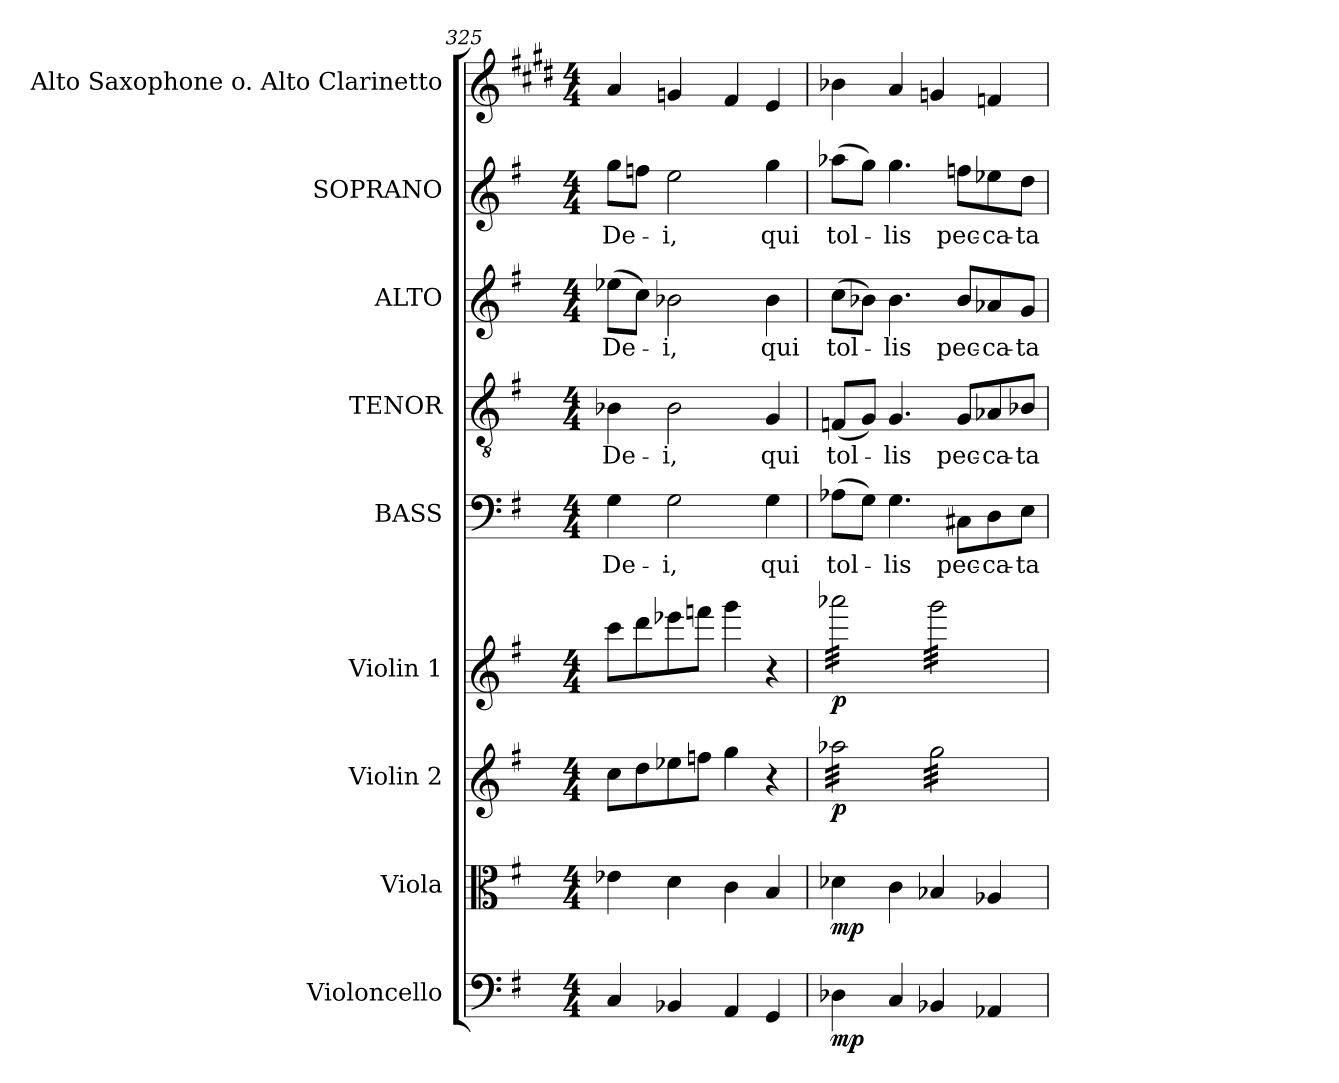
**kern	**dynam	**kern	**dynam	**kern	**dynam	**kern	**dynam	**kern	**text	**kern	**text	**kern	**text	**kern	**text	**kern
*part9	*part9	*part8	*part8	*part7	*part7	*part6	*part6	*part5	*part5	*part4	*part4	*part3	*part3	*part2	*part2	*part1
*staff9	*staff9	*staff8	*staff8	*staff7	*staff7	*staff6	*staff6	*staff5	*staff5	*staff4	*staff4	*staff3	*staff3	*staff2	*staff2	*staff1
*I"Violoncello	*	*I"Viola	*	*I"Violin 2	*	*I"Violin 1	*	*I"BASS	*	*I"TENOR	*	*I"ALTO	*	*I"SOPRANO	*	*I"Alto Saxophone o. Alto Clarinetto
*I'Vc.	*	*I'Vla.	*	*I'Vln. 2	*	*I'Vln. 1	*	*I'B.	*	*I'T.	*	*I'A.	*	*I'S.	*	*I'Alto Sax. o. Alto Clar.
*clefF4	*	*clefC3	*	*clefG2	*	*clefG2	*	*clefF4	*	*clefGv2	*	*clefG2	*	*clefG2	*	*clefG2
*	*	*	*	*	*	*	*	*	*	*ITrd7c12	*	*	*	*	*	*ITrd5c9
*k[f#]	*	*k[f#]	*	*k[f#]	*	*k[f#]	*	*k[f#]	*	*k[f#]	*	*k[f#]	*	*k[f#]	*	*k[f#]
*G:	*	*G:	*	*G:	*	*G:	*	*G:	*	*G:	*	*G:	*	*G:	*	*G:
*M4/4	*	*M4/4	*	*M4/4	*	*M4/4	*	*M4/4	*	*M4/4	*	*M4/4	*	*M4/4	*	*M4/4
=325	=325	=325	=325	=325	=325	=325	=325	=325	=325	=325	=325	=325	=325	=325	=325	=325
!	!	!	!	!	!	!	!	!	!LO:LY:b:color=#000000	!	!	!	!	!	!	!
!	!	!	!	!	!	!	!	!	!	!	!LO:LY:b:color=#000000	!	!	!	!	!
!	!	!	!	!	!	!	!	!	!	!	!	!	!LO:LY:b:color=#000000	!	!	!
!	!	!	!	!	!	!	!	!	!	!	!	!	!	!	!LO:LY:b:color=#000000	!
4Ci/	.	4e-Xi\	.	8cci\L	.	8ccci\L	.	4Gi\	De-	4BB-Xi\	De-	(8ee-Xi\L	De-	8ggi\L	De-	4ci/
.	.	.	.	8ddi\	.	8dddi\	.	.	.	.	.	8cci\J)	.	8ffni\J	.	.
!	!	!	!	!	!	!	!	!	!LO:LY:b:color=#000000	!	!	!	!	!	!	!
!	!	!	!	!	!	!	!	!	!	!	!LO:LY:b:color=#000000	!	!	!	!	!
!	!	!	!	!	!	!	!	!	!	!	!	!	!LO:LY:b:color=#000000	!	!	!
!	!	!	!	!	!	!	!	!	!	!	!	!	!	!	!LO:LY:b:color=#000000	!
4BB-Xi/	.	4di\	.	8ee-Xi\	.	8eee-Xi\	.	2Gi\	-i,	2BB-i\	-i,	2b-Xi\	-i,	2eei\	-i,	4B-Xi/
.	.	.	.	8ffni\J	.	8fffni\J	.	.	.	.	.	.	.	.	.	.
4AAi/	.	4ci\	.	4ggi\	.	4gggi\	.	.	.	.	.	.	.	.	.	4Ai/
!	!	!	!	!	!	!	!	!	!LO:LY:b:color=#000000	!	!	!	!	!	!	!
!	!	!	!	!	!	!	!	!	!	!	!LO:LY:b:color=#000000	!	!	!	!	!
!	!	!	!	!	!	!	!	!	!	!	!	!	!LO:LY:b:color=#000000	!	!	!
!	!	!	!	!	!	!	!	!	!	!	!	!	!	!	!LO:LY:b:color=#000000	!
4GGi/	.	4Bi/	.	4r	.	4r	.	4Gi\	qui	4GGi/	qui	4b-i\	qui	4ggi\	qui	4Gi/
=326	=326	=326	=326	=326	=326	=326	=326	=326	=326	=326	=326	=326	=326	=326	=326	=326
!	!	!	!	!	!	!	!	!	!LO:LY:b:color=#000000	!	!	!	!	!	!	!
!	!	!	!	!	!	!	!	!	!	!	!LO:LY:b:color=#000000	!	!	!	!	!
!	!	!	!	!	!	!	!	!	!	!	!	!	!LO:LY:b:color=#000000	!	!	!
!	!	!	!	!	!	!	!	!	!	!	!	!	!	!	!LO:LY:b:color=#000000	!
*	*	*	*	*tremolo	*	*	*	*	*	*	*	*	*	*	*	*
*	*	*	*	*	*	*tremolo	*	*	*	*	*	*	*	*	*	*
4D-Xi\	mp	4d-Xi\	mp	32aa-Xi\LLL	p	32aaa-Xi\LLL	p	(8A-Xi\L	tol-	(8FFni/L	tol-	(8cci\L	tol-	(8aa-Xi\L	tol-	4d-Xi\
.	.	.	.	32aa-Xi\	.	32aaa-Xi\	.	.	.	.	.	.	.	.	.	.
.	.	.	.	32aa-Xi\	.	32aaa-Xi\	.	.	.	.	.	.	.	.	.	.
.	.	.	.	32aa-Xi\	.	32aaa-Xi\	.	.	.	.	.	.	.	.	.	.
.	.	.	.	32aa-Xi\	.	32aaa-Xi\	.	8Gi\J)	.	8GGi/J)	.	8b-Xi\J)	.	8ggi\J)	.	.
.	.	.	.	32aa-Xi\	.	32aaa-Xi\	.	.	.	.	.	.	.	.	.	.
.	.	.	.	32aa-Xi\	.	32aaa-Xi\	.	.	.	.	.	.	.	.	.	.
.	.	.	.	32aa-Xi\	.	32aaa-Xi\	.	.	.	.	.	.	.	.	.	.
!	!	!	!	!	!	!	!	!	!LO:LY:b:color=#000000	!	!	!	!	!	!	!
!	!	!	!	!	!	!	!	!	!	!	!LO:LY:b:color=#000000	!	!	!	!	!
!	!	!	!	!	!	!	!	!	!	!	!	!	!LO:LY:b:color=#000000	!	!	!
!	!	!	!	!	!	!	!	!	!	!	!	!	!	!	!LO:LY:b:color=#000000	!
4Ci/	.	4ci\	.	32aa-Xi\	.	32aaa-Xi\	.	4.Gi\	-lis	4.GGi/	-lis	4.b-i\	-lis	4.ggi\	-lis	4ci/
.	.	.	.	32aa-Xi\	.	32aaa-Xi\	.	.	.	.	.	.	.	.	.	.
.	.	.	.	32aa-Xi\	.	32aaa-Xi\	.	.	.	.	.	.	.	.	.	.
.	.	.	.	32aa-Xi\	.	32aaa-Xi\	.	.	.	.	.	.	.	.	.	.
.	.	.	.	32aa-Xi\	.	32aaa-Xi\	.	.	.	.	.	.	.	.	.	.
.	.	.	.	32aa-Xi\	.	32aaa-Xi\	.	.	.	.	.	.	.	.	.	.
.	.	.	.	32aa-Xi\	.	32aaa-Xi\	.	.	.	.	.	.	.	.	.	.
.	.	.	.	32aa-Xi\JJJ	.	32aaa-Xi\JJJ	.	.	.	.	.	.	.	.	.	.
4BB-Xi/	.	4B-Xi/	.	32ggi\LLL	.	32gggi\LLL	.	.	.	.	.	.	.	.	.	4B-Xi/
.	.	.	.	32ggi\	.	32gggi\	.	.	.	.	.	.	.	.	.	.
.	.	.	.	32ggi\	.	32gggi\	.	.	.	.	.	.	.	.	.	.
.	.	.	.	32ggi\	.	32gggi\	.	.	.	.	.	.	.	.	.	.
!	!	!	!	!	!	!	!	!	!LO:LY:b:color=#000000	!	!	!	!	!	!	!
!	!	!	!	!	!	!	!	!	!	!	!LO:LY:b:color=#000000	!	!	!	!	!
!	!	!	!	!	!	!	!	!	!	!	!	!	!LO:LY:b:color=#000000	!	!	!
!	!	!	!	!	!	!	!	!	!	!	!	!	!	!	!LO:LY:b:color=#000000	!
.	.	.	.	32ggi\	.	32gggi\	.	8C#Xi\L	pec-	8GGi/L	pec-	8b-i/L	pec-	8ffni\L	pec-	.
.	.	.	.	32ggi\	.	32gggi\	.	.	.	.	.	.	.	.	.	.
.	.	.	.	32ggi\	.	32gggi\	.	.	.	.	.	.	.	.	.	.
.	.	.	.	32ggi\	.	32gggi\	.	.	.	.	.	.	.	.	.	.
!	!	!	!	!	!	!	!	!	!LO:LY:b:color=#000000	!	!	!	!	!	!	!
!	!	!	!	!	!	!	!	!	!	!	!LO:LY:b:color=#000000	!	!	!	!	!
!	!	!	!	!	!	!	!	!	!	!	!	!	!LO:LY:b:color=#000000	!	!	!
!	!	!	!	!	!	!	!	!	!	!	!	!	!	!	!LO:LY:b:color=#000000	!
4AA-Xi/	.	4A-Xi/	.	32ggi\	.	32gggi\	.	8Di\	-ca-	8AA-Xi/	-ca-	8a-Xi/	-ca-	8ee-Xi\	-ca-	4A-Xi/
.	.	.	.	32ggi\	.	32gggi\	.	.	.	.	.	.	.	.	.	.
.	.	.	.	32ggi\	.	32gggi\	.	.	.	.	.	.	.	.	.	.
.	.	.	.	32ggi\	.	32gggi\	.	.	.	.	.	.	.	.	.	.
!	!	!	!	!	!	!	!	!	!LO:LY:b:color=#000000	!	!	!	!	!	!	!
!	!	!	!	!	!	!	!	!	!	!	!LO:LY:b:color=#000000	!	!	!	!	!
!	!	!	!	!	!	!	!	!	!	!	!	!	!LO:LY:b:color=#000000	!	!	!
!	!	!	!	!	!	!	!	!	!	!	!	!	!	!	!LO:LY:b:color=#000000	!
.	.	.	.	32ggi\	.	32gggi\	.	8Ei\J	-ta	8BB-Xi/J	-ta	8gi/J	-ta	8ddi\J	-ta	.
.	.	.	.	32ggi\	.	32gggi\	.	.	.	.	.	.	.	.	.	.
.	.	.	.	32ggi\	.	32gggi\	.	.	.	.	.	.	.	.	.	.
.	.	.	.	32ggi\JJJ	.	32gggi\JJJ	.	.	.	.	.	.	.	.	.	.
*	*	*	*	*	*	*Xtremolo	*	*	*	*	*	*	*	*	*	*
*	*	*	*	*Xtremolo	*	*	*	*	*	*	*	*	*	*	*	*
=	=	=	=	=	=	=	=	=	=	=	=	=	=	=	=	=
*-	*-	*-	*-	*-	*-	*-	*-	*-	*-	*-	*-	*-	*-	*-	*-	*-
